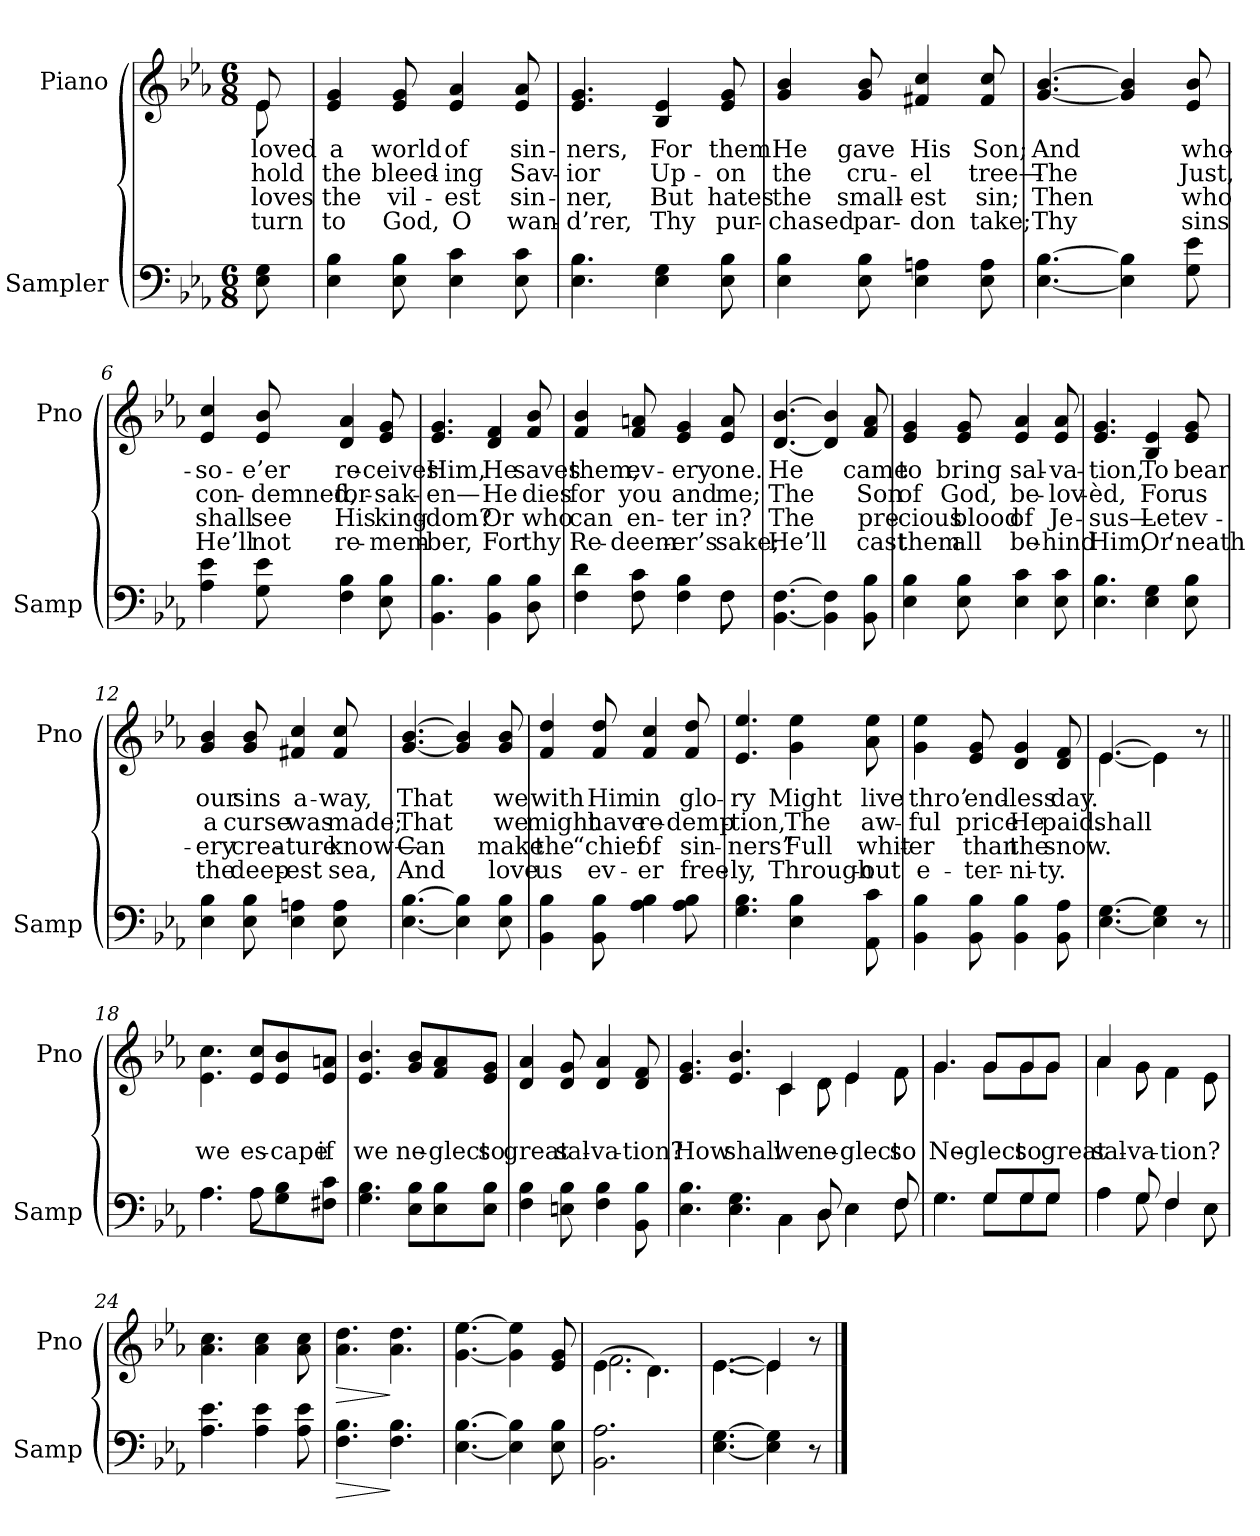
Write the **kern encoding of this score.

**kern	**dynam	**kern	**text	**text	**text	**text	**dynam
*part2	*part2	*part1	*part1	*part1	*part1	*part1	*part1
*staff2	*staff2	*staff1	*staff1	*staff1	*staff1	*staff1	*staff1
*I"Sampler	*	*I"Piano	*	*	*	*	*
*I'Samp	*	*I'Pno	*	*	*	*	*
*clefF4	*	*clefG2	*	*	*	*	*
*k[b-e-a-]	*	*k[b-e-a-]	*	*	*	*	*
*E-:	*	*E-:	*	*	*	*	*
*M6/8	*	*M6/8	*	*	*	*	*
=1	=1	=1	=1	=1	=1	=1	=1
*	*	*^	*	*	*	*	*
8E- 8G	.	8e-/	8e-	loved	-hold	loves	-turn	.
*	*	*v	*v	*	*	*	*	*
=2	=2	=2	=2	=2	=2	=2	=2
4E- 4B-	.	4e- 4g	a	the	the	to	.
8E- 8B-	.	8e- 8g	world	bleed-	vil-	God,	.
4E- 4c	.	4e- 4a-	of	-ing	-est	O	.
8E- 8c	.	8e- 8a-	sin-	Sav-	sin-	wan-	.
=3	=3	=3	=3	=3	=3	=3	=3
4.E- 4.B-	.	4.e- 4.g	-ners,	-ior	-ner,	-d’rer,	.
4E- 4G	.	4B- 4e-	For	Up-	But	Thy	.
8E- 8B-	.	8e- 8g	them	-on	hates	pur-	.
=4	=4	=4	=4	=4	=4	=4	=4
4E- 4B-	.	4g 4b-	He	the	the	-chased	.
8E- 8B-	.	8g 8b-	gave	cru-	small-	par-	.
4E- 4An	.	4f#X 4cc	His	-el	-est	-don	.
8E- 8A	.	8f# 8cc	Son;	tree—	sin;	take;	.
=5	=5	=5	=5	=5	=5	=5	=5
[4.E- [4.B-	.	[4.g [4.b-	And	The	Then	Thy	.
4E-] 4B-]	.	4g] 4b-]	.	.	.	.	.
8G 8e-	.	8e- 8b-	who-	Just,	who	sins	.
=6	=6	=6	=6	=6	=6	=6	=6
4A- 4e-	.	4e- 4cc	-so-	con-	shall	He’ll	.
8G 8e-	.	8e- 8b-	-e’er	-demned,	see	not	.
4F 4B-	.	4d 4a-	re-	for-	His	re-	.
8E- 8B-	.	8e- 8g	-ceives	-sak-	king-	-mem-	.
=7	=7	=7	=7	=7	=7	=7	=7
4.BB- 4.B-	.	4.e- 4.g	Him,	-en—	-dom?	-ber,	.
4BB- 4B-	.	4d 4f	He	He	Or	For	.
8D 8B-	.	8f 8b-	saves	dies	who	thy	.
=8	=8	=8	=8	=8	=8	=8	=8
*^	*	*	*	*	*	*	*
4F 4d	8ryy	.	4f 4b-	them,	for	can	Re-	.
*v	*v	*	*	*	*	*	*	*
8F 8c	.	8f 8an	ev-	you	en-	-deem-	.
4F 4B-	.	4e- 4g	-ery	and	-ter	-er’s	.
*^	*	*	*	*	*	*	*
8F\	8F	.	8e- 8a	one.	me;	in?	sake;	.
*v	*v	*	*	*	*	*	*	*
=9	=9	=9	=9	=9	=9	=9	=9
[4.BB- [4.F	.	[4.d [4.b-	He	The	The	He’ll	.
4BB-] 4F]	.	4d] 4b-]	.	.	.	.	.
8BB- 8B-	.	8f 8a-	came	Son	pre-	cast	.
=10	=10	=10	=10	=10	=10	=10	=10
4E- 4B-	.	4e- 4g	to	of	-cious	them	.
8E- 8B-	.	8e- 8g	bring	God,	blood	all	.
4E- 4c	.	4e- 4a-	sal-	be-	of	be-	.
8E- 8c	.	8e- 8a-	-va-	-lov-	Je-	-hind	.
=11	=11	=11	=11	=11	=11	=11	=11
4.E- 4.B-	.	4.e- 4.g	-tion,	-èd,	-sus—	Him,	.
4E- 4G	.	4B- 4e-	To	For	Let	Or	.
8E- 8B-	.	8e- 8g	bear	us	ev-	’neath	.
=12	=12	=12	=12	=12	=12	=12	=12
4E- 4B-	.	4g 4b-	our	a	-ery	the	.
8E- 8B-	.	8g 8b-	sins	curse	crea-	deep-	.
4E- 4An	.	4f#X 4cc	a-	was	-ture	-est	.
8E- 8A	.	8f# 8cc	-way,	made;	know—	sea,	.
=13	=13	=13	=13	=13	=13	=13	=13
[4.E- [4.B-	.	[4.g [4.b-	That	That	Can	And	.
4E-] 4B-]	.	4g] 4b-]	.	.	.	.	.
8E- 8B-	.	8g 8b-	we	we	make	love	.
=14	=14	=14	=14	=14	=14	=14	=14
4BB- 4B-	.	4f 4dd	with	might	the	us	.
8BB- 8B-	.	8f 8dd	Him	have	“chief	ev-	.
4A- 4B-	.	4f 4cc	in	re-	of	-er	.
8A- 8B-	.	8f 8dd	glo-	-demp-	sin-	free-	.
=15	=15	=15	=15	=15	=15	=15	=15
4.G 4.B-	.	4.e- 4.ee-	-ry	-tion,	-ners”	-ly,	.
4E- 4B-	.	4g 4ee-	Might	The	Full	Through-	.
8AA- 8c	.	8a- 8ee-	live	aw-	whit-	-out	.
=16	=16	=16	=16	=16	=16	=16	=16
4BB- 4B-	.	4g 4ee-	thro’	-ful	-er	e-	.
8BB- 8B-	.	8e- 8g	end-	price	than	-ter-	.
4BB- 4B-	.	4d 4g	-less	He	the	-ni-	.
8BB- 8A-	.	8d 8f	day.	paid.	snow.	-ty.	.
=17	=17	=17	=17	=17	=17	=17	=17
*	*	*^	*	*	*	*	*
[4.E- [4.G	.	[4.e-/	[4.e-	.	shall	.	.	.
4E-] 4G]	.	4e-\]	4e-]	.	.	.	.	.
8r	.	8r	8ryy	.	.	.	.	.
=18||	=18||	=18||	=18||	=18||	=18||	=18||	=18||	=18||
*^	*	*	*	*	*	*	*	*
!	!	!	!LO:TX:t=Refrain	!	!	!	!	!	!
*	*	*	*v	*v	*	*	*	*	*
4.A-\	4.A-	.	4.e-\ 4.cc\	.	we	.	.	.
8A-\L	8A-	.	8e-/ 8cc/L	.	es-	.	.	.
8G\ 8B-\	4ryy	.	8e-/ 8b-/	.	-cape	.	.	.
8F#X\ 8c\J	.	.	8e-/ 8an/J	.	if	.	.	.
*v	*v	*	*	*	*	*	*	*
=19	=19	=19	=19	=19	=19	=19	=19
4.G 4.B-	.	4.e- 4.b-	.	we	.	.	.
8E-\ 8B-\L	.	8g/ 8b-/L	.	ne-	.	.	.
8E-\ 8B-\	.	8f/ 8a-/	.	-glect	.	.	.
8E-\ 8B-\J	.	8e-/ 8g/J	.	so	.	.	.
=20	=20	=20	=20	=20	=20	=20	=20
4F 4B-	.	4d 4a-	.	great	.	.	.
8En 8B-	.	8d 8g	.	sal-	.	.	.
4F 4B-	.	4d 4a-	.	-va-	.	.	.
8BB- 8B-	.	8d 8f	.	-tion?	.	.	.
=21	=21	=21	=21	=21	=21	=21	=21
*^	*	*^	*	*	*	*	*
4.E- 4.B-	2.ryy	.	4.e- 4.g	2.ryy	.	How	.	.	.
4.E- 4.G	.	.	4.e- 4.b-	.	.	shall	.	.	.
4C\	4C	.	4c/	4c	.	we	.	.	.
8D/	8D	.	8d\	8d	.	ne-	.	.	.
4E-\	4E-	.	4e-/	4e-	.	-glect	.	.	.
8F/	8F	.	8f\	8f	.	so	.	.	.
=22	=22	=22	=22	=22	=22	=22	=22	=22	=22
4.G\	4.G	.	4.g/	4.g	.	Ne-	.	.	.
8G/L	8G\L	.	8g\L	8g/L	.	-glect	.	.	.
8G/	8G\	.	8g\	8g/	.	so	.	.	.
8G/J	8G\J	.	8g\J	8g/J	.	great	.	.	.
=23	=23	=23	=23	=23	=23	=23	=23	=23	=23
4A-\	4A-	.	4a-/	4a-	.	sal-	.	.	.
8G/	8G	.	8g\	8g	.	-va-	.	.	.
4F/	4F	.	4f\	4f	.	-tion?	.	.	.
8E-\	8E-	.	8e-\	8e-	.	.	.	.	.
*v	*v	*	*	*	*	*	*	*	*
*	*	*v	*v	*	*	*	*	*
=24	=24	=24	=24	=24	=24	=24	=24
4.A- 4.e-	.	4.a- 4.cc	.	.	.	.	.
4A- 4e-	.	4a- 4cc	.	.	.	.	.
8A- 8e-	.	8a- 8cc	.	.	.	.	.
=25	=25	=25	=25	=25	=25	=25	=25
!	!LO:HP:b	!	!	!	!	!	!LO:HP:b
4.F 4.B-	>	4.a- 4.dd	.	.	.	.	>
4.F 4.B-	]	4.a- 4.dd	.	.	.	.	]
=26	=26	=26	=26	=26	=26	=26	=26
[4.E- [4.B-	.	[4.g [4.ee-	.	.	.	.	.
4E-] 4B-]	.	4g] 4ee-]	.	.	.	.	.
8E- 8B-	.	8e- 8g	.	.	.	.	.
=27	=27	=27	=27	=27	=27	=27	=27
*	*	*^	*	*	*	*	*
2.BB- 2.A-	.	(4.e-\	2.f	.	.	.	.	.
.	.	4.d\)	.	.	.	.	.	.
=28	=28	=28	=28	=28	=28	=28	=28	=28
[4.E- [4.G	.	[4.e-\	[4.e-	.	.	.	.	.
4E-] 4G]	.	4e-/]	4e-]	.	.	.	.	.
8r	.	8r	8ryy	.	.	.	.	.
*	*	*v	*v	*	*	*	*	*
==	==	==	==	==	==	==	==
*-	*-	*-	*-	*-	*-	*-	*-
